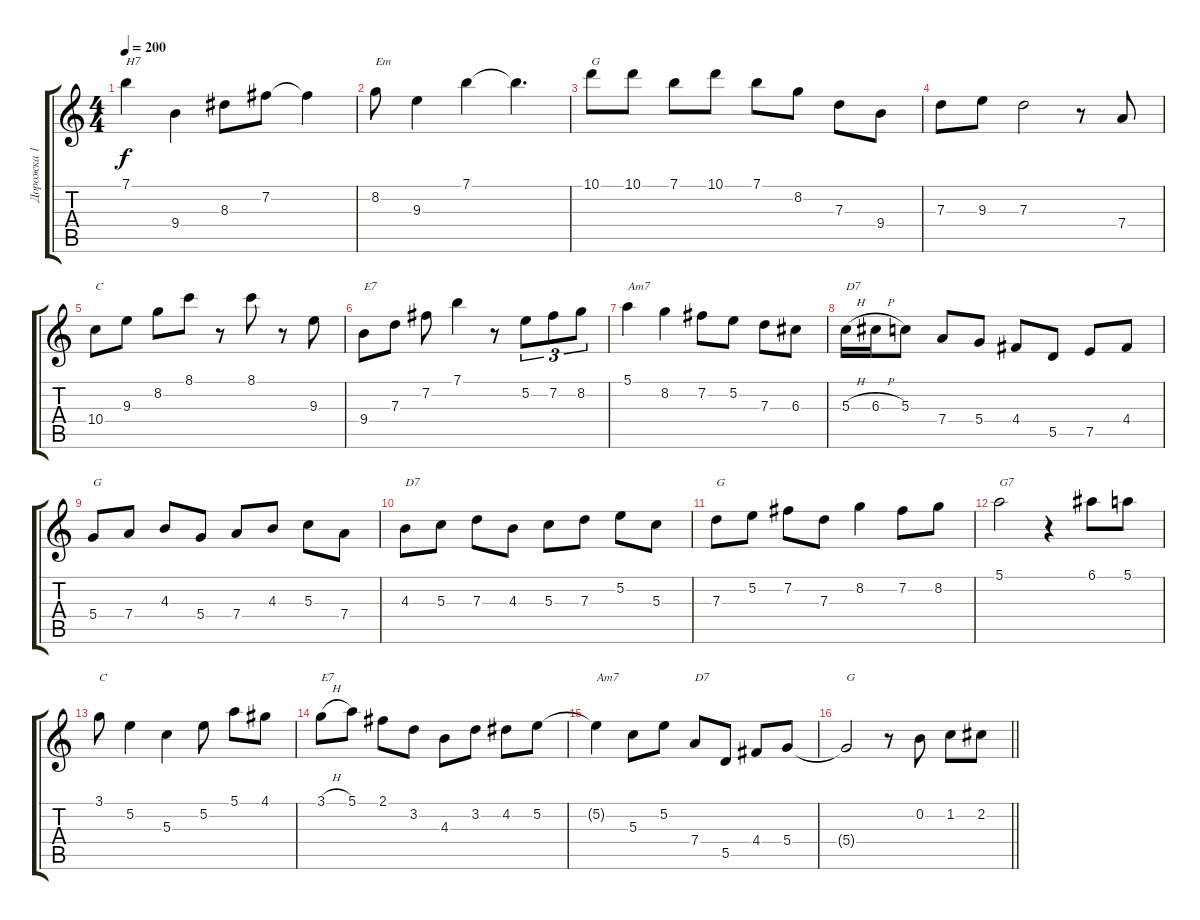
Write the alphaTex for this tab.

\track ("Дорожка 1" "Дорожка 1") {instrument acousticguitarsteel}
\staff {score tabs}
\tuning (E4 B3 G3 D3 A2 E2) {hide}
\ts (4 4)
\tempo 200
\clef g2
\ks c
7.1{t}.4{txt "H7" dy f} 9.4.4 8.3.8 7.2.8 7.2{t}.4 |
8.2.8{txt "Em"} 9.3.4 7.1.4 7.1{t}.4{d} |
10.1.8{txt "G"} 10.1.8 7.1.8 10.1.8 7.1.8 8.2.8 7.3.8 9.4.8 |
7.3.8 9.3.8 7.3.2 r.8 7.4.8 |
10.4.8{txt "C"} 9.3.8 8.2.8 8.1.8 r.8 8.1.8 r.8 9.3.8 |
9.4.8{txt "E7"} 7.3.8 7.2.8 7.1.4 r.8 5.2.8{tu (3 2)} 7.2.8{tu (3 2)} 8.2.8{tu (3 2)} |
5.1.4{txt "Am7"} 8.2.4 7.2.8 5.2.8 7.3.8 6.3.8 |
5.3{h}.16{txt "D7"} 6.3{h}.16 5.3.8 7.4.8 5.4.8 4.4.8 5.5.8 7.5.8 4.4.8 |
5.4.8{txt "G"} 7.4.8 4.3.8 5.4.8 7.4.8 4.3.8 5.3.8 7.4.8 |
4.3.8{txt "D7"} 5.3.8 7.3.8 4.3.8 5.3.8 7.3.8 5.2.8 5.3.8 |
7.3.8{txt "G"} 5.2.8 7.2.8 7.3.8 8.2.4 7.2.8 8.2.8 |
5.1.2{txt "G7"} r.4 6.1.8 5.1.8 |
3.1.8{txt "C"} 5.2.4 5.3.4 5.2.8 5.1.8 4.1.8 |
3.1{h}.8{txt "E7"} 5.1.8 2.1.8 3.2.8 4.3.8 3.2.8 4.2.8 5.2.8 |
5.2{t}.4{txt "Am7"} 5.3.8 5.2.8 7.4.8{txt "D7"} 5.5.8 4.4.8 5.4.8 |
\barLineRight lightlight
5.4{t}.2{txt "G"} r.8 0.2.8 1.2.8 2.2.8
